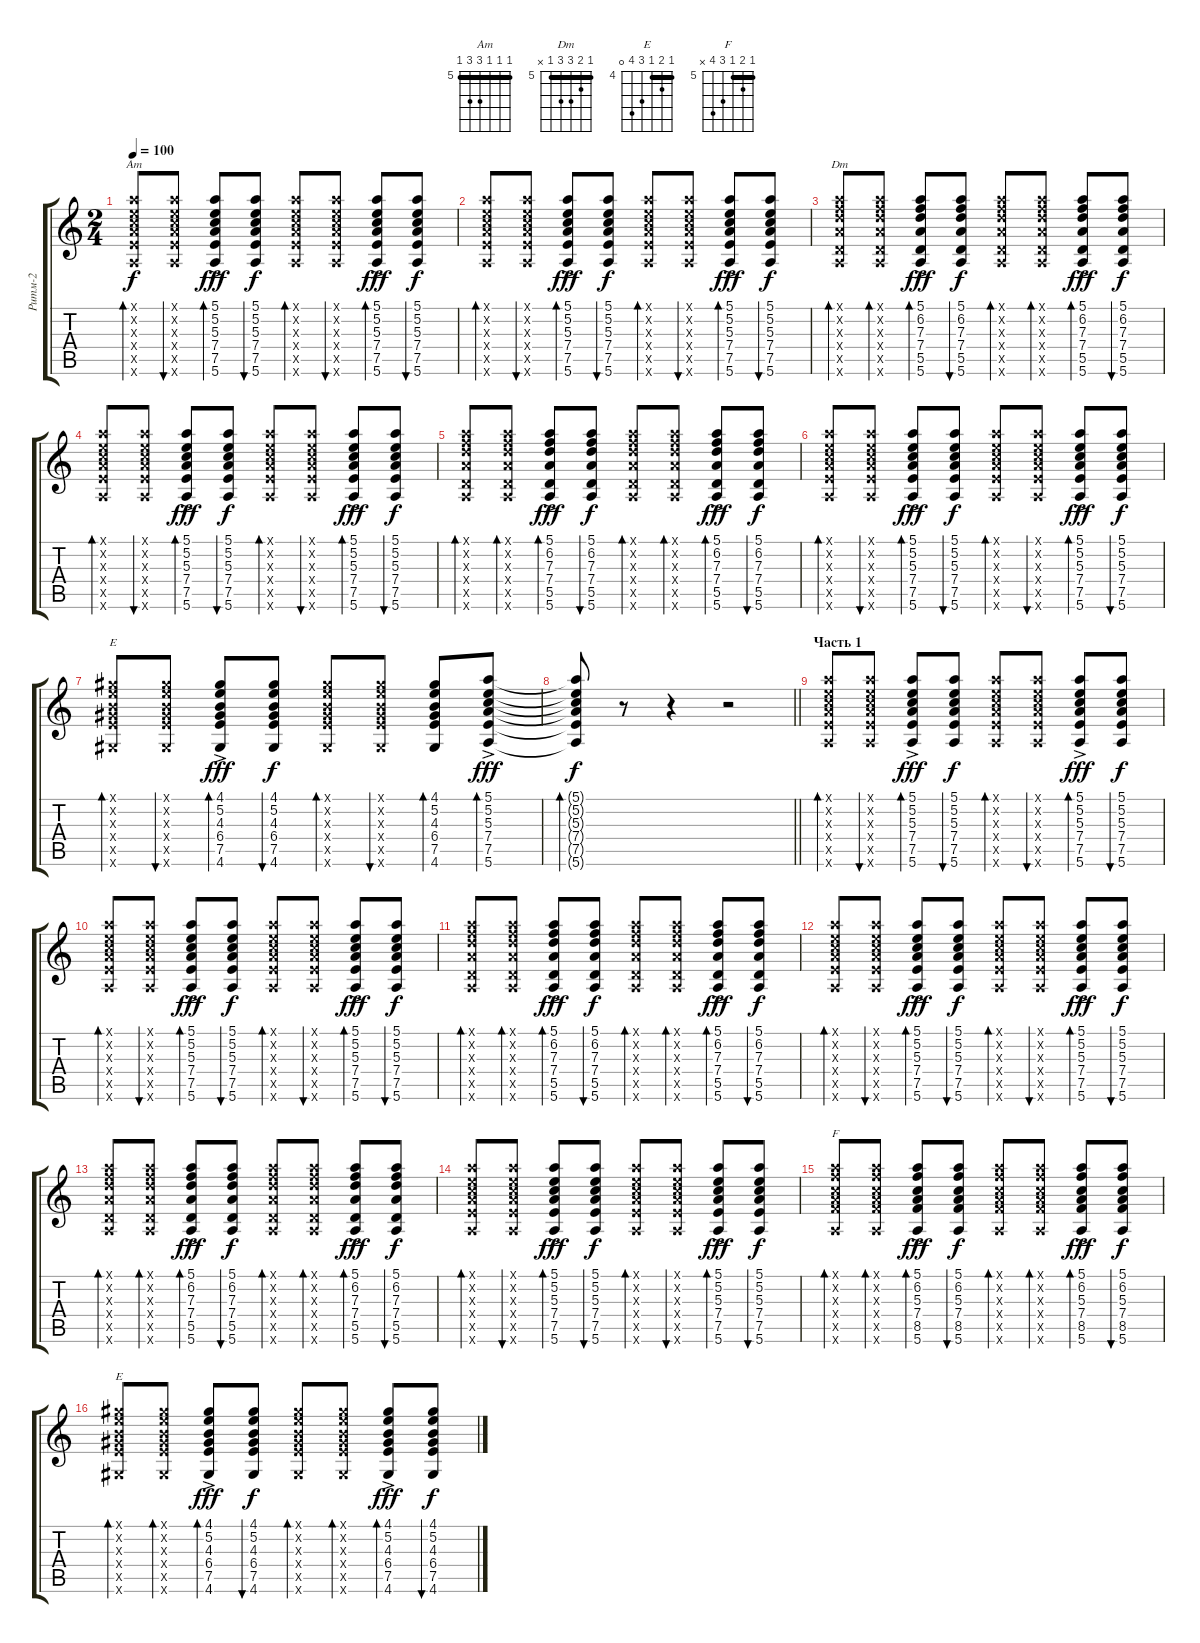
\track ("Ритм-2" "Ритм-2") {mute instrument electricguitarclean}
\staff {score tabs}
\tuning (E4 B3 G3 D3 A2 E2) {hide}
\chord ("Am" 5 5 5 7 7 5) {firstfret 5 barre 5}
\chord ("Dm" 5 6 7 7 5 x) {firstfret 5 barre 5}
\chord ("E" 4 5 4 6 7 4) {firstfret 4 barre 4}
\chord ("F" 5 6 5 7 8 x) {firstfret 5 barre 5}
\chord ("E" 4 5 4 6 7 0) {firstfret 4 barre 4}
\ts (2 4)
\tempo 100
\clef g2
\ks c
(5.1{x} 5.2{x} 5.3{x} 7.4{x} 7.5{x} 5.6{x}).8{bd 60 ch "Am" dy f} (5.1{x} 5.2{x} 5.3{x} 7.4{x} 7.5{x} 5.6{x}).8{bu 30} (5.1{ac} 5.2{ac} 5.3{ac} 7.4{ac} 7.5{ac} 5.6{ac}).8{bd 30 dy fff} (5.1 5.2 5.3 7.4 7.5 5.6).8{bu 30 dy f} (5.1{x} 5.2{x} 5.3{x} 7.4{x} 7.5{x} 5.6{x}).8{bd 60} (5.1{x} 5.2{x} 5.3{x} 7.4{x} 7.5{x} 5.6{x}).8{bu 30} (5.1{ac} 5.2{ac} 5.3{ac} 7.4{ac} 7.5{ac} 5.6{ac}).8{bd 30 dy fff} (5.1 5.2 5.3 7.4 7.5 5.6).8{bu 30 dy f} |
(5.1{x} 5.2{x} 5.3{x} 7.4{x} 7.5{x} 5.6{x}).8{bd 60} (5.1{x} 5.2{x} 5.3{x} 7.4{x} 7.5{x} 5.6{x}).8{bu 30} (5.1{ac} 5.2{ac} 5.3{ac} 7.4{ac} 7.5{ac} 5.6{ac}).8{bd 30 dy fff} (5.1 5.2 5.3 7.4 7.5 5.6).8{bu 30 dy f} (5.1{x} 5.2{x} 5.3{x} 7.4{x} 7.5{x} 5.6{x}).8{bd 60} (5.1{x} 5.2{x} 5.3{x} 7.4{x} 7.5{x} 5.6{x}).8{bu 30} (5.1{ac} 5.2{ac} 5.3{ac} 7.4{ac} 7.5{ac} 5.6{ac}).8{bd 30 dy fff} (5.1 5.2 5.3 7.4 7.5 5.6).8{bu 30 dy f} |
(5.1{x} 6.2{x} 7.3{x} 7.4{x} 5.5{x} 5.6{x}).8{bd 60 ch "Dm"} (5.1{x} 6.2{x} 7.3{x} 7.4{x} 5.5{x} 5.6{x}).8{bd 60} (5.1{ac} 6.2{ac} 7.3{ac} 7.4{ac} 5.5{ac} 5.6{ac}).8{bd 30 dy fff} (5.1 6.2 7.3 7.4 5.5 5.6).8{bu 30 dy f} (5.1{x} 6.2{x} 7.3{x} 7.4{x} 5.5{x} 5.6{x}).8{bd 60} (5.1{x} 6.2{x} 7.3{x} 7.4{x} 5.5{x} 5.6{x}).8{bd 60} (5.1{ac} 6.2{ac} 7.3{ac} 7.4{ac} 5.5{ac} 5.6{ac}).8{bd 30 dy fff} (5.1 6.2 7.3 7.4 5.5 5.6).8{bu 30 dy f} |
(5.1{x} 5.2{x} 5.3{x} 7.4{x} 7.5{x} 5.6{x}).8{bd 60} (5.1{x} 5.2{x} 5.3{x} 7.4{x} 7.5{x} 5.6{x}).8{bu 30} (5.1{ac} 5.2{ac} 5.3{ac} 7.4{ac} 7.5{ac} 5.6{ac}).8{bd 30 dy fff} (5.1 5.2 5.3 7.4 7.5 5.6).8{bu 30 dy f} (5.1{x} 5.2{x} 5.3{x} 7.4{x} 7.5{x} 5.6{x}).8{bd 60} (5.1{x} 5.2{x} 5.3{x} 7.4{x} 7.5{x} 5.6{x}).8{bu 30} (5.1{ac} 5.2{ac} 5.3{ac} 7.4{ac} 7.5{ac} 5.6{ac}).8{bd 30 dy fff} (5.1 5.2 5.3 7.4 7.5 5.6).8{bu 30 dy f} |
(5.1{x} 6.2{x} 7.3{x} 7.4{x} 5.5{x} 5.6{x}).8{bd 60} (5.1{x} 6.2{x} 7.3{x} 7.4{x} 5.5{x} 5.6{x}).8{bd 60} (5.1{ac} 6.2{ac} 7.3{ac} 7.4{ac} 5.5{ac} 5.6{ac}).8{bd 30 dy fff} (5.1 6.2 7.3 7.4 5.5 5.6).8{bu 30 dy f} (5.1{x} 6.2{x} 7.3{x} 7.4{x} 5.5{x} 5.6{x}).8{bd 60} (5.1{x} 6.2{x} 7.3{x} 7.4{x} 5.5{x} 5.6{x}).8{bd 60} (5.1{ac} 6.2{ac} 7.3{ac} 7.4{ac} 5.5{ac} 5.6{ac}).8{bd 30 dy fff} (5.1 6.2 7.3 7.4 5.5 5.6).8{bu 30 dy f} |
(5.1{x} 5.2{x} 5.3{x} 7.4{x} 7.5{x} 5.6{x}).8{bd 60} (5.1{x} 5.2{x} 5.3{x} 7.4{x} 7.5{x} 5.6{x}).8{bu 30} (5.1{ac} 5.2{ac} 5.3{ac} 7.4{ac} 7.5{ac} 5.6{ac}).8{bd 30 dy fff} (5.1 5.2 5.3 7.4 7.5 5.6).8{bu 30 dy f} (5.1{x} 5.2{x} 5.3{x} 7.4{x} 7.5{x} 5.6{x}).8{bd 60} (5.1{x} 5.2{x} 5.3{x} 7.4{x} 7.5{x} 5.6{x}).8{bu 30} (5.1{ac} 5.2{ac} 5.3{ac} 7.4{ac} 7.5{ac} 5.6{ac}).8{bd 30 dy fff} (5.1 5.2 5.3 7.4 7.5 5.6).8{bu 30 dy f} |
(4.1{x} 5.2{x} 4.3{x} 6.4{x} 7.5{x} 4.6{x}).8{bd 60 ch "E"} (4.1{x} 5.2{x} 4.3{x} 6.4{x} 7.5{x} 4.6{x}).8{bu 60} (4.1{ac} 5.2{ac} 4.3{ac} 6.4{ac} 7.5{ac} 4.6{ac}).8{bd 60 dy fff} (4.1 5.2 4.3 6.4 7.5 4.6).8{bu 60 dy f} (4.1{x} 5.2{x} 4.3{x} 6.4{x} 7.5{x} 4.6{x}).8{bd 60} (4.1{x} 5.2{x} 4.3{x} 6.4{x} 7.5{x} 4.6{x}).8{bu 60} (4.1 5.2 4.3 6.4 7.5 4.6).8{bd 60} (5.1{ac} 5.2{ac} 5.3{ac} 7.4{ac} 7.5{ac} 5.6{ac}).8{bd 60 dy fff} |
\barLineRight lightlight
(5.1{t} 5.2{t} 5.3{t} 7.4{t} 7.5{t} 5.6{t}).8{bd 60 dy f} r.8 r.4 r.2 |
\section ("" "Часть 1")
(5.1{x} 5.2{x} 5.3{x} 7.4{x} 7.5{x} 5.6{x}).8{bd 60} (5.1{x} 5.2{x} 5.3{x} 7.4{x} 7.5{x} 5.6{x}).8{bu 30} (5.1{ac} 5.2{ac} 5.3{ac} 7.4{ac} 7.5{ac} 5.6{ac}).8{bd 30 dy fff} (5.1 5.2 5.3 7.4 7.5 5.6).8{bu 30 dy f} (5.1{x} 5.2{x} 5.3{x} 7.4{x} 7.5{x} 5.6{x}).8{bd 60} (5.1{x} 5.2{x} 5.3{x} 7.4{x} 7.5{x} 5.6{x}).8{bu 30} (5.1{ac} 5.2{ac} 5.3{ac} 7.4{ac} 7.5{ac} 5.6{ac}).8{bd 30 dy fff} (5.1 5.2 5.3 7.4 7.5 5.6).8{bu 30 dy f} |
(5.1{x} 5.2{x} 5.3{x} 7.4{x} 7.5{x} 5.6{x}).8{bd 60} (5.1{x} 5.2{x} 5.3{x} 7.4{x} 7.5{x} 5.6{x}).8{bu 30} (5.1{ac} 5.2{ac} 5.3{ac} 7.4{ac} 7.5{ac} 5.6{ac}).8{bd 30 dy fff} (5.1 5.2 5.3 7.4 7.5 5.6).8{bu 30 dy f} (5.1{x} 5.2{x} 5.3{x} 7.4{x} 7.5{x} 5.6{x}).8{bd 60} (5.1{x} 5.2{x} 5.3{x} 7.4{x} 7.5{x} 5.6{x}).8{bu 30} (5.1{ac} 5.2{ac} 5.3{ac} 7.4{ac} 7.5{ac} 5.6{ac}).8{bd 30 dy fff} (5.1 5.2 5.3 7.4 7.5 5.6).8{bu 30 dy f} |
(5.1{x} 6.2{x} 7.3{x} 7.4{x} 5.5{x} 5.6{x}).8{bd 60} (5.1{x} 6.2{x} 7.3{x} 7.4{x} 5.5{x} 5.6{x}).8{bd 60} (5.1{ac} 6.2{ac} 7.3{ac} 7.4{ac} 5.5{ac} 5.6{ac}).8{bd 30 dy fff} (5.1 6.2 7.3 7.4 5.5 5.6).8{bu 30 dy f} (5.1{x} 6.2{x} 7.3{x} 7.4{x} 5.5{x} 5.6{x}).8{bd 60} (5.1{x} 6.2{x} 7.3{x} 7.4{x} 5.5{x} 5.6{x}).8{bd 60} (5.1{ac} 6.2{ac} 7.3{ac} 7.4{ac} 5.5{ac} 5.6{ac}).8{bd 30 dy fff} (5.1 6.2 7.3 7.4 5.5 5.6).8{bu 30 dy f} |
(5.1{x} 5.2{x} 5.3{x} 7.4{x} 7.5{x} 5.6{x}).8{bd 60} (5.1{x} 5.2{x} 5.3{x} 7.4{x} 7.5{x} 5.6{x}).8{bu 30} (5.1{ac} 5.2{ac} 5.3{ac} 7.4{ac} 7.5{ac} 5.6{ac}).8{bd 30 dy fff} (5.1 5.2 5.3 7.4 7.5 5.6).8{bu 30 dy f} (5.1{x} 5.2{x} 5.3{x} 7.4{x} 7.5{x} 5.6{x}).8{bd 60} (5.1{x} 5.2{x} 5.3{x} 7.4{x} 7.5{x} 5.6{x}).8{bu 30} (5.1{ac} 5.2{ac} 5.3{ac} 7.4{ac} 7.5{ac} 5.6{ac}).8{bd 30 dy fff} (5.1 5.2 5.3 7.4 7.5 5.6).8{bu 30 dy f} |
(5.1{x} 6.2{x} 7.3{x} 7.4{x} 5.5{x} 5.6{x}).8{bd 60} (5.1{x} 6.2{x} 7.3{x} 7.4{x} 5.5{x} 5.6{x}).8{bd 60} (5.1{ac} 6.2{ac} 7.3{ac} 7.4{ac} 5.5{ac} 5.6{ac}).8{bd 30 dy fff} (5.1 6.2 7.3 7.4 5.5 5.6).8{bu 30 dy f} (5.1{x} 6.2{x} 7.3{x} 7.4{x} 5.5{x} 5.6{x}).8{bd 60} (5.1{x} 6.2{x} 7.3{x} 7.4{x} 5.5{x} 5.6{x}).8{bd 60} (5.1{ac} 6.2{ac} 7.3{ac} 7.4{ac} 5.5{ac} 5.6{ac}).8{bd 30 dy fff} (5.1 6.2 7.3 7.4 5.5 5.6).8{bu 30 dy f} |
(5.1{x} 5.2{x} 5.3{x} 7.4{x} 7.5{x} 5.6{x}).8{bd 60} (5.1{x} 5.2{x} 5.3{x} 7.4{x} 7.5{x} 5.6{x}).8{bu 30} (5.1{ac} 5.2{ac} 5.3{ac} 7.4{ac} 7.5{ac} 5.6{ac}).8{bd 30 dy fff} (5.1 5.2 5.3 7.4 7.5 5.6).8{bu 30 dy f} (5.1{x} 5.2{x} 5.3{x} 7.4{x} 7.5{x} 5.6{x}).8{bd 60} (5.1{x} 5.2{x} 5.3{x} 7.4{x} 7.5{x} 5.6{x}).8{bu 30} (5.1{ac} 5.2{ac} 5.3{ac} 7.4{ac} 7.5{ac} 5.6{ac}).8{bd 30 dy fff} (5.1 5.2 5.3 7.4 7.5 5.6).8{bu 30 dy f} |
(5.1{x} 6.2{x} 5.3{x} 7.4{x} 8.5{x} 5.6{x}).8{bd 60 ch "F"} (5.1{x} 6.2{x} 5.3{x} 7.4{x} 8.5{x} 5.6{x}).8{bd 60} (5.1{ac} 6.2{ac} 5.3{ac} 7.4{ac} 8.5{ac} 5.6{ac}).8{bd 30 dy fff} (5.1 6.2 5.3 7.4 8.5 5.6).8{bu 30 dy f} (5.1{x} 6.2{x} 5.3{x} 7.4{x} 8.5{x} 5.6{x}).8{bd 60} (5.1{x} 6.2{x} 5.3{x} 7.4{x} 8.5{x} 5.6{x}).8{bd 60} (5.1{ac} 6.2{ac} 5.3{ac} 7.4{ac} 8.5{ac} 5.6{ac}).8{bd 30 dy fff} (5.1 6.2 5.3 7.4 8.5 5.6).8{bu 30 dy f} |
(4.1{x} 5.2{x} 4.3{x} 6.4{x} 7.5{x} 4.6{x}).8{bd 60 ch "E"} (4.1{x} 5.2{x} 4.3{x} 6.4{x} 7.5{x} 4.6{x}).8{bd 60} (4.1{ac} 5.2{ac} 4.3{ac} 6.4{ac} 7.5{ac} 4.6{ac}).8{bd 30 dy fff} (4.1 5.2 4.3 6.4 7.5 4.6).8{bu 30 dy f} (4.1{x} 5.2{x} 4.3{x} 6.4{x} 7.5{x} 4.6{x}).8{bd 60} (4.1{x} 5.2{x} 4.3{x} 6.4{x} 7.5{x} 4.6{x}).8{bd 60} (4.1{ac} 5.2{ac} 4.3{ac} 6.4{ac} 7.5{ac} 4.6{ac}).8{bd 30 dy fff} (4.1 5.2 4.3 6.4 7.5 4.6).8{bu 30 dy f}
